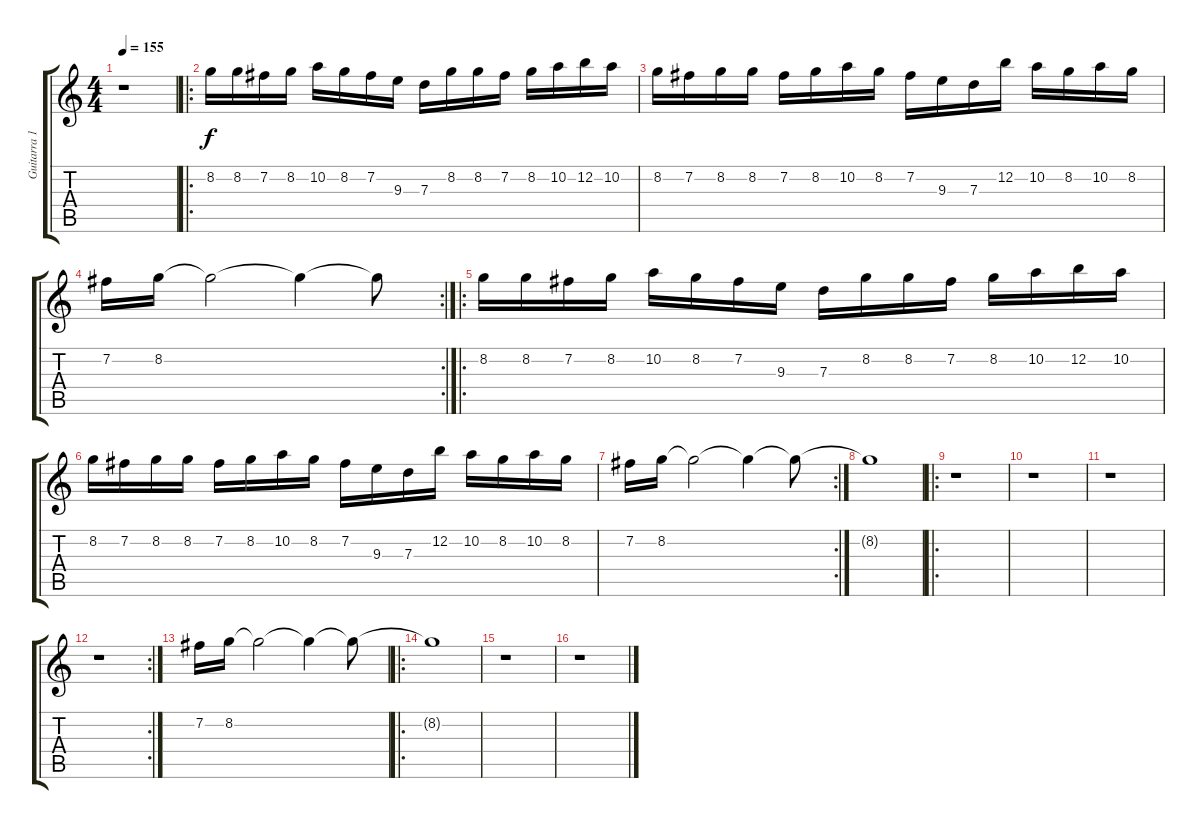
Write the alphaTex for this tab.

\track ("Guitarra 1" "Guitarra 1") {instrument distortionguitar}
\staff {score tabs}
\tuning (E4 B3 G3 D3 A2 E2) {hide}
\ts (4 4)
\tempo 155
\clef g2
\ks c
r.1{dy f} |
\ro
8.2.16 8.2.16 7.2.16 8.2.16 10.2.16 8.2.16 7.2.16 9.3.16 7.3.16 8.2.16 8.2.16 7.2.16 8.2.16 10.2.16 12.2.16 10.2.16 |
8.2.16 7.2.16 8.2.16 8.2.16 7.2.16 8.2.16 10.2.16 8.2.16 7.2.16 9.3.16 7.3.16 12.2.16 10.2.16 8.2.16 10.2.16 8.2.16 |
\rc 2
7.2.16 8.2.16 8.2{t}.2 8.2{t}.4 8.2{t}.8 |
\ro
8.2.16 8.2.16 7.2.16 8.2.16 10.2.16 8.2.16 7.2.16 9.3.16 7.3.16 8.2.16 8.2.16 7.2.16 8.2.16 10.2.16 12.2.16 10.2.16 |
8.2.16 7.2.16 8.2.16 8.2.16 7.2.16 8.2.16 10.2.16 8.2.16 7.2.16 9.3.16 7.3.16 12.2.16 10.2.16 8.2.16 10.2.16 8.2.16 |
\rc 2
7.2.16 8.2.16 8.2{t}.2 8.2{t}.4 8.2{t}.8 |
8.2{t}.1 |
\ro
r.1 |
r.1 |
r.1 |
\rc 2
r.1 |
7.2.16 8.2.16 8.2{t}.2 8.2{t}.4 8.2{t}.8 |
\ro
8.2{t}.1 |
r.1 |
r.1
